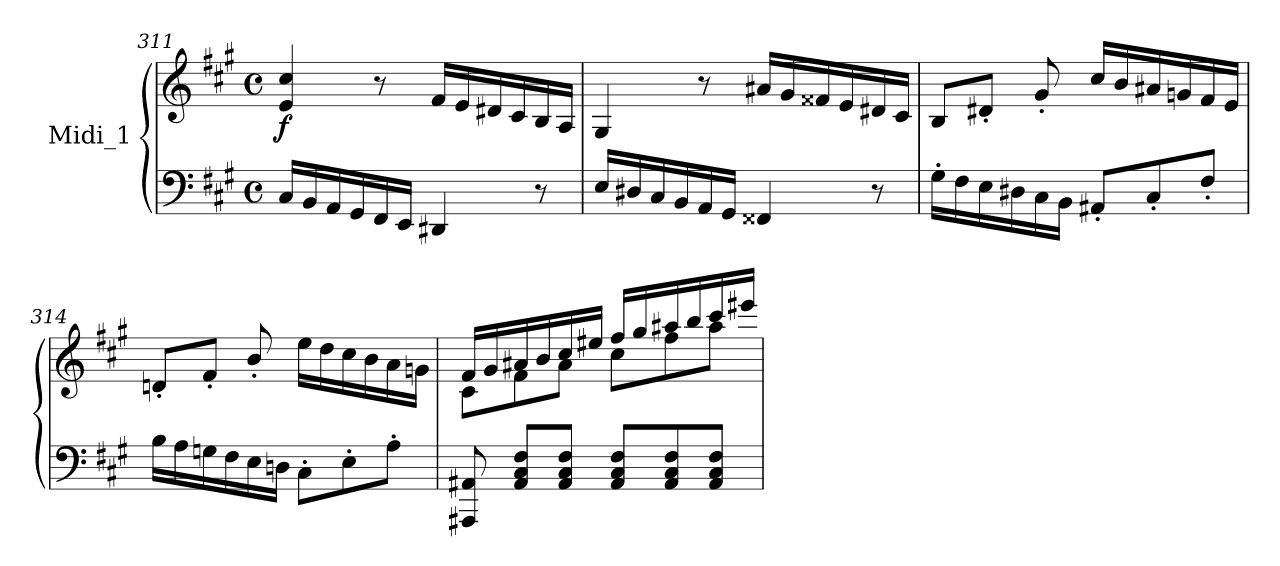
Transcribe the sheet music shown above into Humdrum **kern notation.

**kern	**kern	**dynam
*part1	*part1	*part1
*staff2	*staff1	*staff1/2
*I"Midi_1	*	*
!!LO:LB:g=z
*clefF4	*clefG2	*
*k[f#c#g#]	*k[f#c#g#]	*
*A:	*A:	*
*M4/4	*M4/4	*
*met(c)	*met(c)	*
=311	=311	=311
*^	*	*
!	!	!	!LO:DY:b
16C#/LL	2ryy	4e/ 4cc#/	f
16BB/	.	.	.
16AA/	.	.	.
16GG#/	.	.	.
16FF#/	.	8r	.
16EE/JJ	.	.	.
4DD#X/	.	16f#/LL	.
.	.	16e/	.
.	4ryy	16d#X/	.
.	.	16c#/	.
8r	.	16B/	.
.	.	16A/JJ	.
*v	*v	*	*
!!LO:LB:g=z
=312	=312	=312
*	*MM85	*
*	*^	*
16E/LL	4G#/	2ryy	.
16D#X/	.	.	.
16C#/	.	.	.
16BB/	.	.	.
16AA/	8r	.	.
16GG#/JJ	.	.	.
4FF##X/	16a#X/LL	.	.
.	16g#/	.	.
.	16f##X/	4ryy	.
.	16e/	.	.
8r	16d#X/	.	.
.	16c#/JJ	.	.
=313	=313	=313	=313
16G#'\LL	8B/L	2ryy	.
16F#\	.	.	.
16E\	8d#X'/J	.	.
16D#X\	.	.	.
16C#\	8g#'/	.	.
16BB\JJ	.	.	.
8AA#X'/L	16cc#/LL	.	.
.	16b/	.	.
8C#'/	16a#X/	4ryy	.
.	16gn/	.	.
8F#'/J	16f#/	.	.
.	16e/JJ	.	.
=314	=314	=314	=314
16B\LL	8dni'/L	2ryy	.
16A\	.	.	.
16Gn\	8f#'/J	.	.
16F#\	.	.	.
16E\	8b'/	.	.
16Dni\JJ	.	.	.
8C#'\L	16ee\LL	.	.
.	16dd\	.	.
8E'\	16cc#\	4ryy	.
.	16b\	.	.
8A'\J	16a\	.	.
.	16gn\JJ	.	.
!!LO:LB:g=z	!!
=315	=315	=315	=315
8AAA#X/ 8AA#X/	16f#/LL	8c#\L	.
.	16g#i/	.	.
8AA#/ 8C#/ 8F#/L	16a#X/	8f#\	.
.	16b/	.	.
8AA#/ 8C#/ 8F#/J	16cc#/	8a#\J	.
.	16ee#X/JJ	.	.
8AA#/ 8C#/ 8F#/L	16ff#/LL	8cc#\L	.
.	16gg#/	.	.
8AA#/ 8C#/ 8F#/	16aa#X/	8ff#\	.
.	16bb/	.	.
8AA#/ 8C#/ 8F#/J	16ccc#/	8aa#\J	.
.	16eee#X/JJ	.	.
*	*v	*v	*
=	=	=
*-	*-	*-
